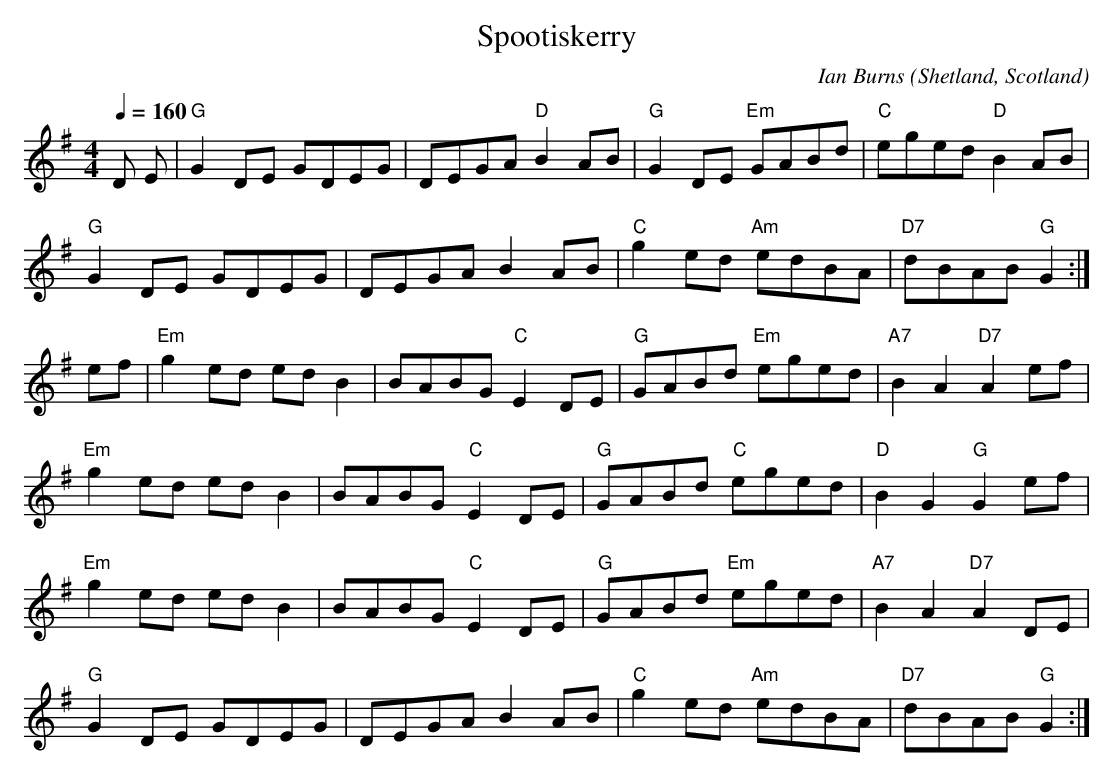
X:1
T:Spootiskerry
C:Ian Burns
O:Shetland, Scotland
M:4/4
L:1/8
Q:1/4=160
K:G
D E |\
"G" G2 DE GDEG | DEGA "D" B2AB | "G" G2DE "Em" GABd | "C" eged "D" B2AB |
"G" G2 DE GDEG | DEGA B2AB | "C" g2ed "Am" edBA | "D7" dBAB "G" G2 :|
ef |\
"Em" g2ed edB2 | BABG "C" E2DE | "G" GABd "Em" eged | "A7" B2A2 "D7" A2ef |
"Em" g2ed edB2 | BABG "C" E2DE | "G" GABd "C" eged | "D" B2G2 "G" G2ef |
"Em" g2ed edB2 | BABG "C" E2DE | "G" GABd "Em" eged | "A7" B2A2 "D7" A2DE |
"G" G2DE GDEG | DEGA B2AB | "C" g2ed "Am" edBA | "D7" dBAB "G" G2 :|
